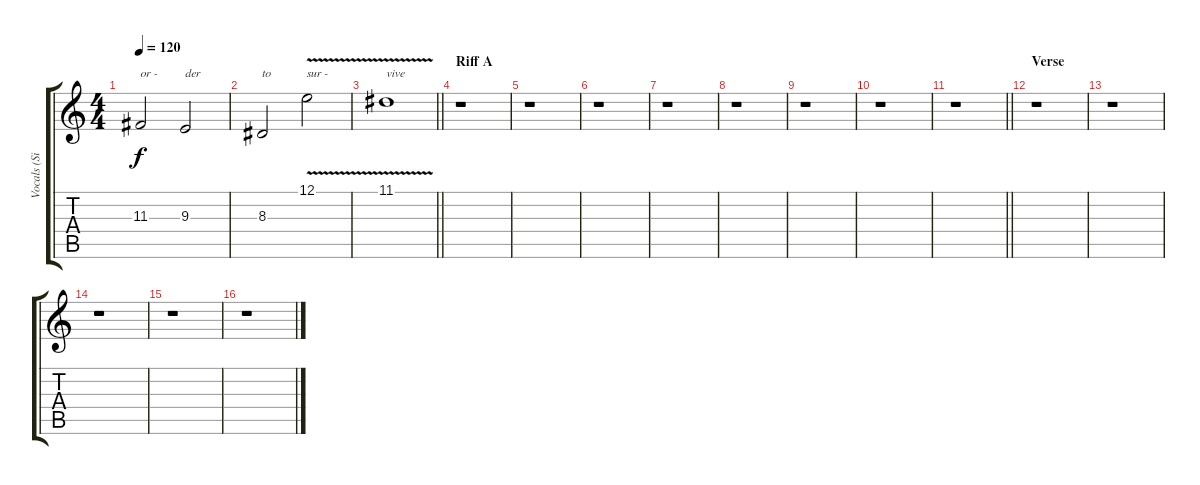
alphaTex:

\track ("Vocals (Simone)" "Vocals (Si") {instrument flute}
\staff {score tabs}
\tuning (E4 B3 G3 D3 A2 E2) {hide}
\ts (4 4)
\tempo 120
\clef g2
\ks c
11.3.2{txt "or -" dy f} 9.3.2{txt "der"} |
8.3.2{txt "to"} 12.1{v}.2{txt "sur -"} |
\barLineRight lightlight
11.1{v}.1{txt "vive"} |
\section ("" "Riff A")
r.1 |
r.1 |
r.1 |
r.1 |
r.1 |
r.1 |
r.1 |
\barLineRight lightlight
r.1 |
\section ("" "Verse")
r.1 |
r.1 |
r.1 |
r.1 |
r.1
